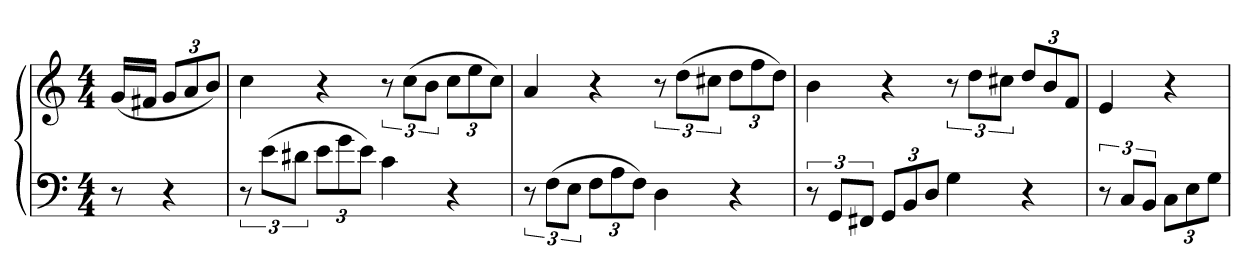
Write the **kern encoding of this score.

**kern	**kern
*part1	*part1
*staff2	*staff1
*clefF4	*clefG2
*k[]	*k[]
*C:	*C:
*M4/4	*M4/4
=	=
8r	(16gLL
.	16f#XJJ
4r	12gL
.	12a
.	12bJ)
=97	=97
12r	4cc
(12eL	.
12d#XJ	.
12eL	4r
12g	.
12eJ)	.
4c	12r
.	(12ccL
.	12bJ
4r	12ccL
.	12ee
.	12ccJ)
=98	=98
12r	4a
(12FL	.
12EJ	.
12FL	4r
12A	.
12FJ)	.
4D	12r
.	(12ddL
.	12cc#XJ
4r	12ddL
.	12ff
.	12ddJ)
=99	=99
12r	4b
12GGL	.
12FF#XJ	.
12GGL	4r
12BB	.
12DJ	.
4G	12r
.	12ddL
.	12cc#XJ
4r	12ddL
.	12b
.	12fJ
=100	=100
12r	4e
12CL	.
12BBJ	.
12CL	4r
12E	.
12GJ	.
=	=
*-	*-
